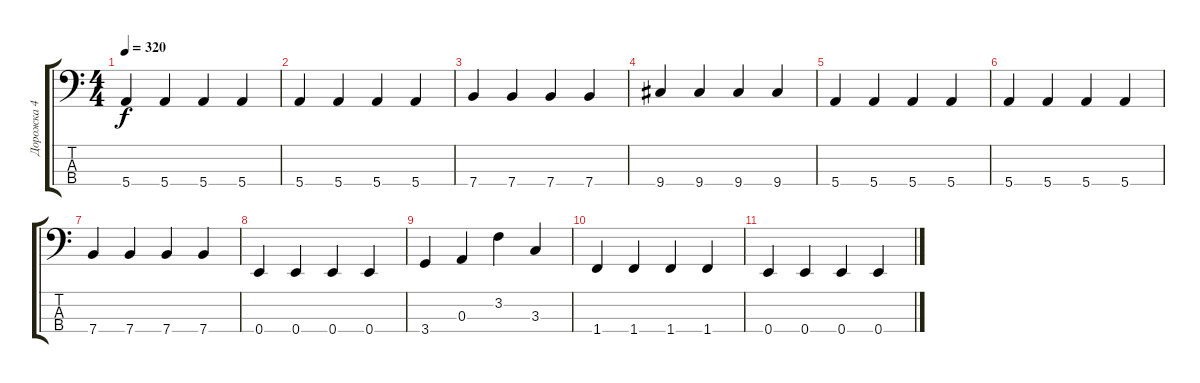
\track ("Дорожка 4" "Дорожка 4") {instrument electricbassfinger}
\staff {score tabs}
\tuning (G2 D2 A1 E1) {hide}
\ts (4 4)
\tempo 320
\clef f4
\ks c
5.4.4{dy f} 5.4.4 5.4.4 5.4.4 |
5.4.4 5.4.4 5.4.4 5.4.4 |
7.4.4 7.4.4 7.4.4 7.4.4 |
9.4.4 9.4.4 9.4.4 9.4.4 |
5.4.4 5.4.4 5.4.4 5.4.4 |
5.4.4 5.4.4 5.4.4 5.4.4 |
7.4.4 7.4.4 7.4.4 7.4.4 |
0.4.4 0.4.4 0.4.4 0.4.4 |
3.4.4 0.3.4 3.2.4 3.3.4 |
1.4.4 1.4.4 1.4.4 1.4.4 |
0.4.4 0.4.4 0.4.4 0.4.4
